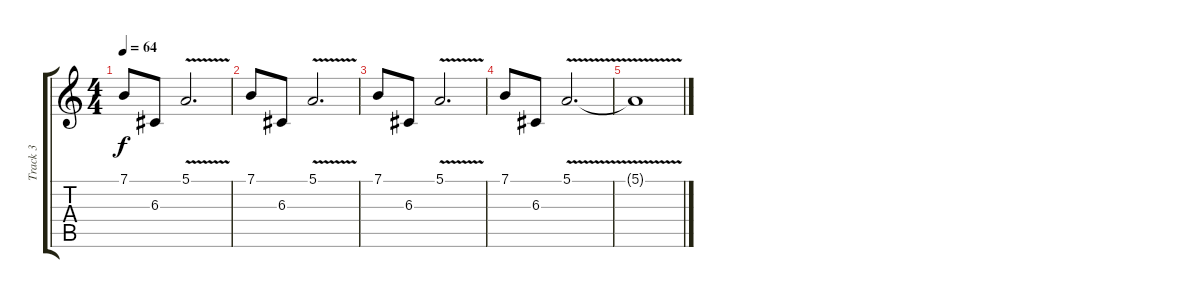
\track ("Track 3" "Track 3") {instrument acousticgrandpiano}
\staff {score tabs}
\tuning (E4 B3 G3 D3 A2 E2) {hide}
\ts (4 4)
\tempo 64
\clef g2
\ks c
7.1.8{dy f} 6.3.8 5.1{v}.2{d} |
7.1.8 6.3.8 5.1{v}.2{d} |
7.1.8 6.3.8 5.1{v}.2{d} |
7.1.8 6.3.8 5.1{v}.2{d} |
5.1{t}.1
